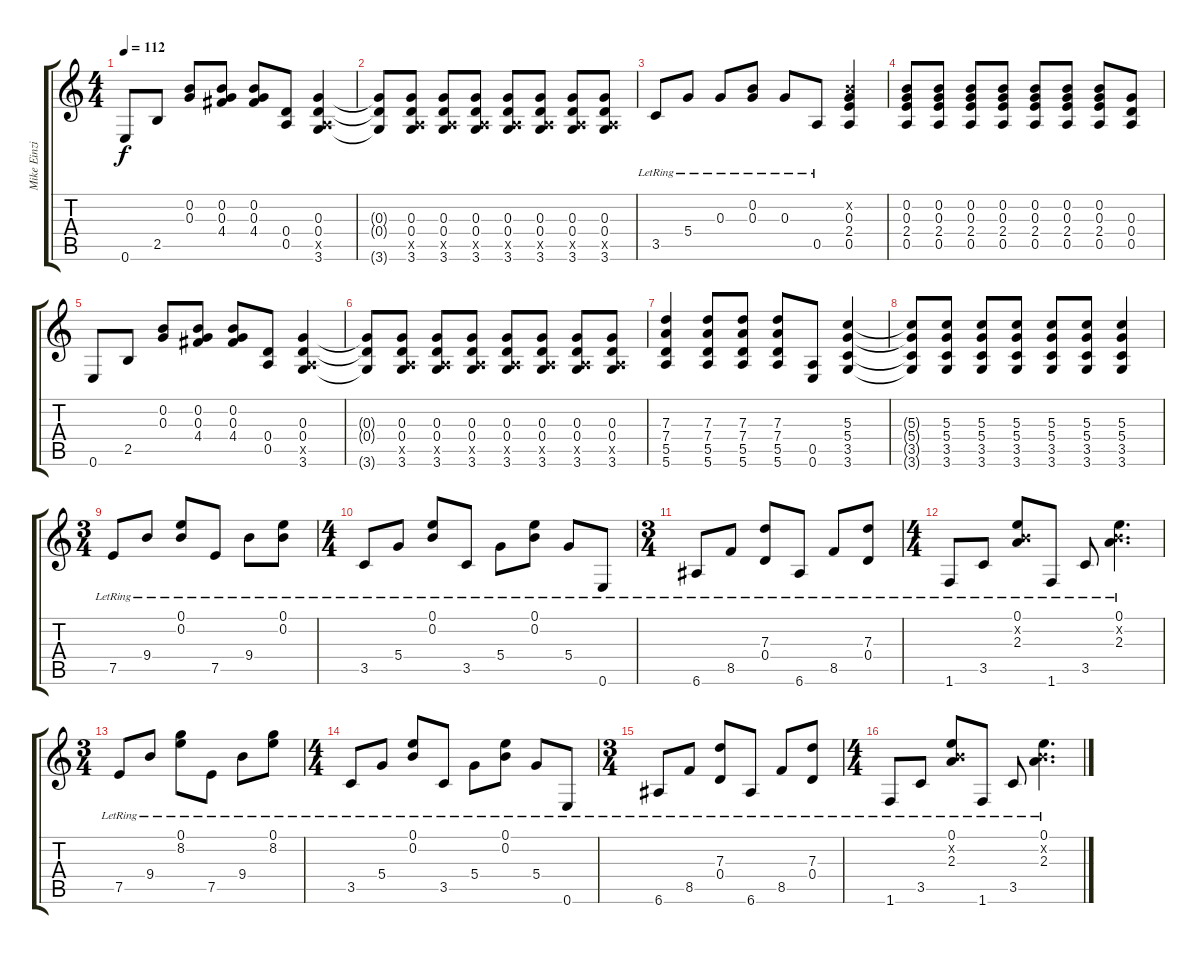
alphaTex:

\track ("Mike Einzinger (guitar)" "Mike Einzi") {instrument acousticguitarsteel}
\staff {score tabs}
\tuning (E4 B3 G3 D3 A2 E2) {hide}
\ts (4 4)
\tempo 112
\clef g2
\ks c
0.6.8{dy f} 2.5.8 (0.2 0.3).8 (0.2 0.3 4.4).8 (0.2 0.3 4.4).8 (0.4 0.5).8 (0.3 0.4 0.5{x} 3.6).4 |
(0.3{t} 0.4{t} 3.6{t}).8 (0.3 0.4 0.5{x} 3.6).8 (0.3 0.4 0.5{x} 3.6).8 (0.3 0.4 0.5{x} 3.6).8 (0.3 0.4 0.5{x} 3.6).8 (0.3 0.4 0.5{x} 3.6).8 (0.3 0.4 0.5{x} 3.6).8 (0.3 0.4 0.5{x} 3.6).8 |
3.5{lr}.8 5.4{lr}.8 0.3{lr}.8 (0.2{lr} 0.3{lr}).8 0.3{lr}.8 0.5{lr}.8 (0.2{x} 0.3 2.4 0.5).4 |
(0.2 0.3 2.4 0.5).8 (0.2 0.3 2.4 0.5).8 (0.2 0.3 2.4 0.5).8 (0.2 0.3 2.4 0.5).8 (0.2 0.3 2.4 0.5).8 (0.2 0.3 2.4 0.5).8 (0.2 0.3 2.4 0.5).8 (0.3 0.4 0.5).8 |
0.6.8 2.5.8 (0.2 0.3).8 (0.2 0.3 4.4).8 (0.2 0.3 4.4).8 (0.4 0.5).8 (0.3 0.4 0.5{x} 3.6).4 |
(0.3{t} 0.4{t} 3.6{t}).8 (0.3 0.4 0.5{x} 3.6).8 (0.3 0.4 0.5{x} 3.6).8 (0.3 0.4 0.5{x} 3.6).8 (0.3 0.4 0.5{x} 3.6).8 (0.3 0.4 0.5{x} 3.6).8 (0.3 0.4 0.5{x} 3.6).8 (0.3 0.4 0.5{x} 3.6).8 |
(7.3 7.4 5.5 5.6).4 (7.3 7.4 5.5 5.6).8 (7.3 7.4 5.5 5.6).8 (7.3 7.4 5.5 5.6).8 (0.5 0.6).8 (5.3 5.4 3.5 3.6).4 |
(5.3{t} 5.4{t} 3.5{t} 3.6{t}).8 (5.3 5.4 3.5 3.6).8 (5.3 5.4 3.5 3.6).8 (5.3 5.4 3.5 3.6).8 (5.3 5.4 3.5 3.6).8 (5.3 5.4 3.5 3.6).8 (5.3 5.4 3.5 3.6).4 |
\ts (3 4)
7.5{lr}.8 9.4{lr}.8 (0.1{lr} 0.2{lr}).8 7.5{lr}.8 9.4{lr}.8 (0.1{lr} 0.2{lr}).8 |
\ts (4 4)
3.5{lr}.8 5.4{lr}.8 (0.1{lr} 0.2{lr}).8 3.5{lr}.8 5.4{lr}.8 (0.1{lr} 0.2{lr}).8 5.4{lr}.8 0.6{lr}.8 |
\ts (3 4)
6.6{lr}.8 8.5{lr}.8 (7.3{lr} 0.4{lr}).8 6.6{lr}.8 8.5{lr}.8 (7.3{lr} 0.4{lr}).8 |
\ts (4 4)
1.6{lr}.8 3.5{lr}.8 (0.1{lr} 0.2{x} 2.3{lr}).8 1.6{lr}.8 3.5{lr}.8 (0.1{lr} 0.2{x} 2.3{lr}).4{d} |
\ts (3 4)
7.5{lr}.8 9.4{lr}.8 (0.1{lr} 8.2{lr}).8 7.5{lr}.8 9.4{lr}.8 (0.1{lr} 8.2{lr}).8 |
\ts (4 4)
3.5{lr}.8 5.4{lr}.8 (0.1{lr} 0.2{lr}).8 3.5{lr}.8 5.4{lr}.8 (0.1{lr} 0.2{lr}).8 5.4{lr}.8 0.6{lr}.8 |
\ts (3 4)
6.6{lr}.8 8.5{lr}.8 (7.3{lr} 0.4{lr}).8 6.6{lr}.8 8.5{lr}.8 (7.3{lr} 0.4{lr}).8 |
\ts (4 4)
1.6{lr}.8 3.5{lr}.8 (0.1{lr} 0.2{x} 2.3{lr}).8 1.6{lr}.8 3.5{lr}.8 (0.1{lr} 0.2{x} 2.3{lr}).4{d}
